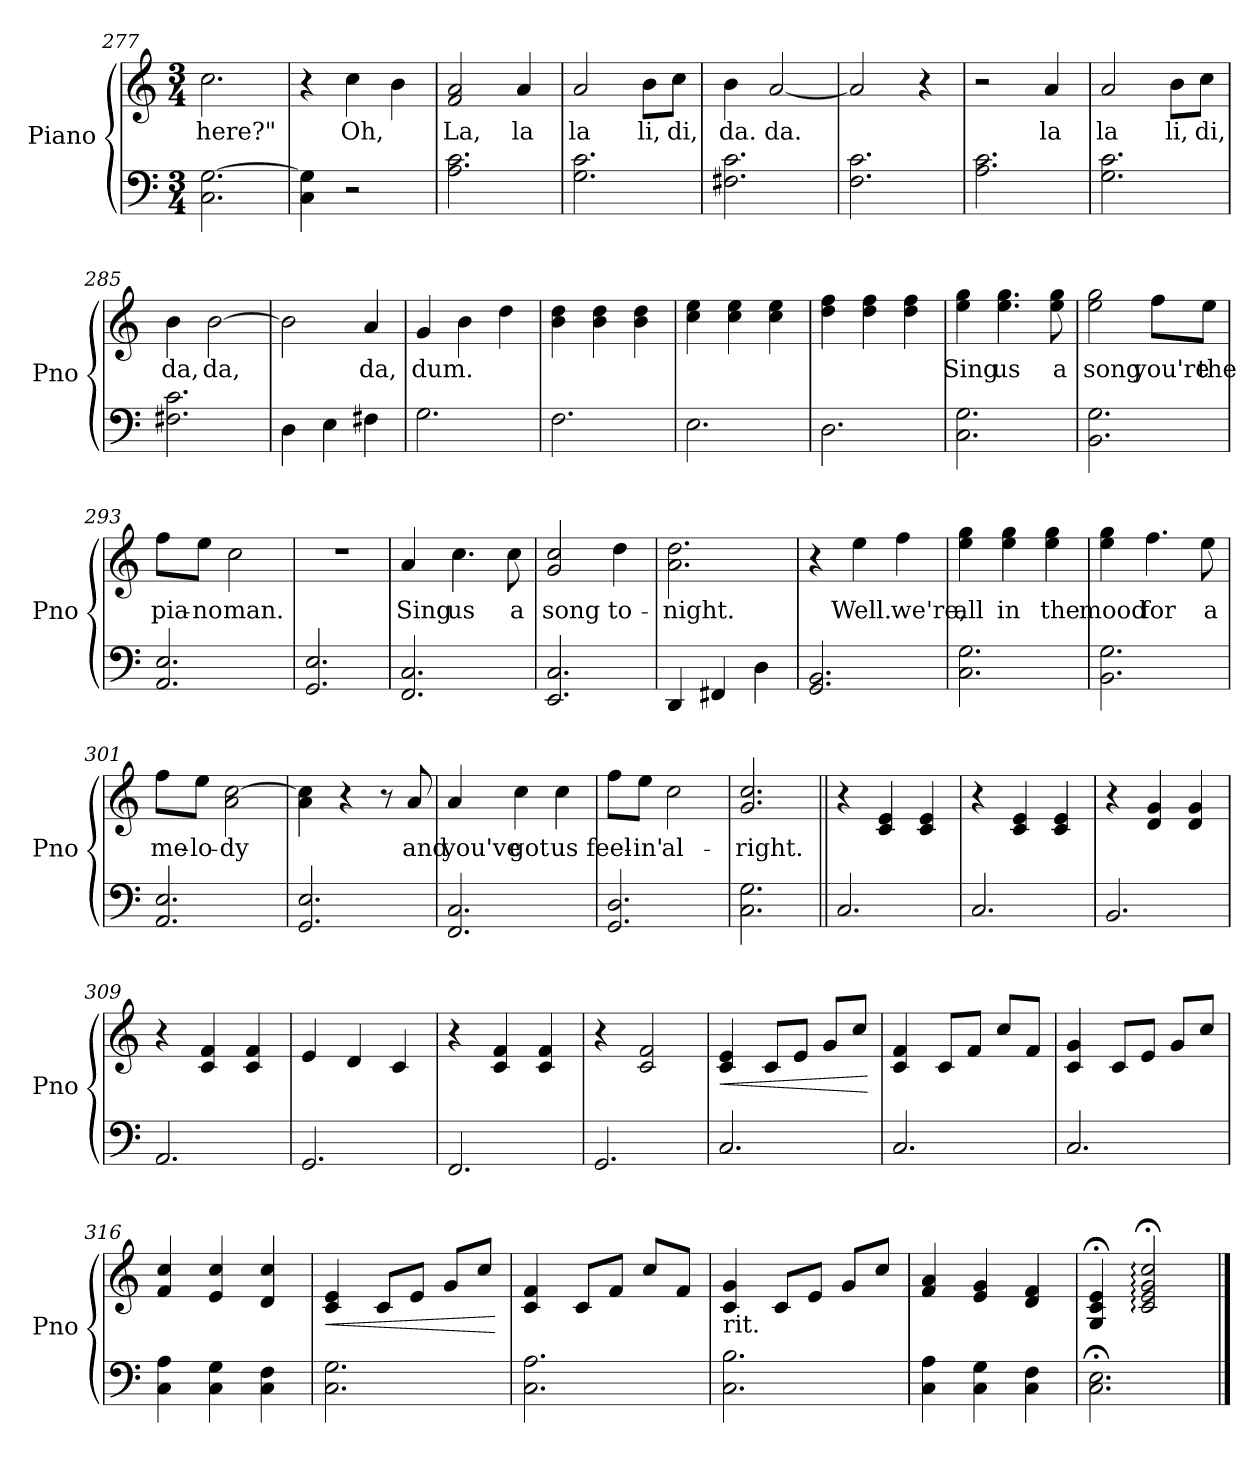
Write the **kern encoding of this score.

**kern	**kern	**text	**dynam
*part1	*part1	*part1	*part1
*staff2	*staff1	*staff1	*staff1/2
*I"Piano	*	*	*
*I'Pno	*	*	*
*clefF4	*clefG2	*	*
*k[]	*k[]	*	*
*M3/4	*M3/4	*	*
=277	=277	=277	=277
2.C\ [2.G\	2.cc\	here?"	.
=278	=278	=278	=278
4C\ 4G\]	4r	.	.
2r	4cc\	Oh,	.
.	4b\	.	.
=279	=279	=279	=279
2.A\ 2.c\	2f/ 2a/	La,	.
.	4a/	la	.
=280	=280	=280	=280
2.G\ 2.c\	2a/	la	.
.	8b\L	li,	.
.	8cc\J	di,	.
!!LO:LB:g=z
=281	=281	=281	=281
2.F#X\ 2.c\	4b\	da.	.
.	[2a/	da.	.
=282	=282	=282	=282
2.F\ 2.c\	2a/]	.	.
.	4r	.	.
=283	=283	=283	=283
2.A\ 2.c\	2r	.	.
.	4a/	la	.
=284	=284	=284	=284
2.G\ 2.c\	2a/	la	.
.	8b\L	li,	.
.	8cc\J	di,	.
=285	=285	=285	=285
2.F#X\ 2.c\	4b\	da,	.
.	[2b\	da,	.
=286	=286	=286	=286
4D\	2b\]	.	.
4E\	.	.	.
4F#X\	4a/	da,	.
=287	=287	=287	=287
2.G\	4g/	dum.	.
.	4b\	.	.
.	4dd\	.	.
=288	=288	=288	=288
2.F\	4b\ 4dd\	.	.
.	4b\ 4dd\	.	.
.	4b\ 4dd\	.	.
=289	=289	=289	=289
2.E\	4cc\ 4ee\	.	.
.	4cc\ 4ee\	.	.
.	4cc\ 4ee\	.	.
=290	=290	=290	=290
2.D\	4dd\ 4ff\	.	.
.	4dd\ 4ff\	.	.
.	4dd\ 4ff\	.	.
=291	=291	=291	=291
2.C\ 2.G\	4ee\ 4gg\	Sing	.
.	4.ee\ 4.gg\	us	.
.	8ee\ 8gg\	a	.
!!LO:LB:g=z
=292	=292	=292	=292
2.BB\ 2.G\	2ee\ 2gg\	song	.
.	8ff\L	you're	.
.	8ee\J	the	.
=293	=293	=293	=293
2.AA/ 2.E/	8ff\L	pia-	.
.	8ee\J	-no	.
.	2cc\	man.	.
=294	=294	=294	=294
2.GG/ 2.E/	2.r	.	.
=295	=295	=295	=295
2.FF/ 2.C/	4a/	Sing	.
.	4.cc\	us	.
.	8cc\	a	.
=296	=296	=296	=296
2.EE/ 2.C/	2g/ 2cc/	song	.
.	4dd\	to-	.
=297	=297	=297	=297
4DD/	2.a\ 2.dd\	-night.	.
4FF#X/	.	.	.
4D\	.	.	.
=298	=298	=298	=298
2.GG/ 2.BB/	4r	.	.
.	4ee\	Well.	.
.	4ff\	we're,	.
=299	=299	=299	=299
2.C\ 2.G\	4ee\ 4gg\	all	.
.	4ee\ 4gg\	in	.
.	4ee\ 4gg\	the	.
!!LO:PB:g=z
=300	=300	=300	=300
2.BB\ 2.G\	4ee\ 4gg\	mood	.
.	4.ff\	for	.
.	8ee\	a	.
=301	=301	=301	=301
2.AA/ 2.E/	8ff\L	me-	.
.	8ee\J	lo-	.
.	2a\ [2cc\	-dy	.
=302	=302	=302	=302
2.GG/ 2.E/	4a\ 4cc\]	.	.
.	4r	.	.
.	8r	.	.
.	8a/	and	.
=303	=303	=303	=303
2.FF/ 2.C/	4a/	you've	.
.	4cc\	got	.
.	4cc\	us	.
=304	=304	=304	=304
2.GG/ 2.D/	8ff\L	feel-	.
.	8ee\J	-in'	.
.	2cc\	al-	.
=305	=305	=305	=305
2.C\ 2.G\	2.g/ 2.cc/	right.	.
=306||	=306||	=306||	=306||
2.C/	4r	.	.
.	4c/ 4e/	.	.
.	4c/ 4e/	.	.
=307	=307	=307	=307
2.C/	4r	.	.
.	4c/ 4e/	.	.
.	4c/ 4e/	.	.
=308	=308	=308	=308
2.BB/	4r	.	.
.	4d/ 4g/	.	.
.	4d/ 4g/	.	.
!!LO:LB:g=z
=309	=309	=309	=309
2.AA/	4r	.	.
.	4c/ 4f/	.	.
.	4c/ 4f/	.	.
=310	=310	=310	=310
2.GG/	4e/	.	.
.	4d/	.	.
.	4c/	.	.
=311	=311	=311	=311
2.FF/	4r	.	.
.	4c/ 4f/	.	.
.	4c/ 4f/	.	.
=312	=312	=312	=312
2.GG/	4r	.	.
.	2c/ 2f/	.	.
=313	=313	=313	=313
!	!	!	!LO:HP:b
2.C/	4c/ 4e/	.	<
.	8c/L	.	.
.	8e/J	.	.
.	8g/L	.	.
.	8cc/J	.	.
.	.	.	[
=314	=314	=314	=314
2.C/	4c/ 4f/	.	.
.	8c/L	.	.
.	8f/J	.	.
.	8cc/L	.	.
.	8f/J	.	.
=315	=315	=315	=315
2.C/	4c/ 4g/	.	.
.	8c/L	.	.
.	8e/J	.	.
.	8g/L	.	.
.	8cc/J	.	.
=316	=316	=316	=316
4C\ 4A\	4f/ 4cc/	.	.
4C\ 4G\	4e/ 4cc/	.	.
4C\ 4F\	4d/ 4cc/	.	.
=317	=317	=317	=317
!	!	!	!LO:HP:b
2.C\ 2.G\	4c/ 4e/	.	<
.	8c/L	.	.
.	8e/J	.	.
.	8g/L	.	.
.	8cc/J	.	.
.	.	.	[
=318	=318	=318	=318
2.C\ 2.A\	4c/ 4f/	.	.
.	8c/L	.	.
.	8f/J	.	.
.	8cc/L	.	.
.	8f/J	.	.
!!LO:LB:g=z
=319	=319	=319	=319
!	!LO:TX:b:t=rit.	!	!
2.C\ 2.B\	4c/ 4g/	.	.
.	8c/L	.	.
.	8e/J	.	.
.	8g/L	.	.
.	8cc/J	.	.
=320	=320	=320	=320
4C\ 4A\	4f/ 4a/	.	.
4C\ 4G\	4e/ 4g/	.	.
4C\ 4F\	4d/ 4f/	.	.
=321	=321	=321	=321
2.C\; 2.E\;	4G/;< 4c/;< 4e/;<	.	.
.	2c/;<: 2e/;<: 2g/;<: 2cc/;<:	.	.
==	==	==	==
*-	*-	*-	*-
